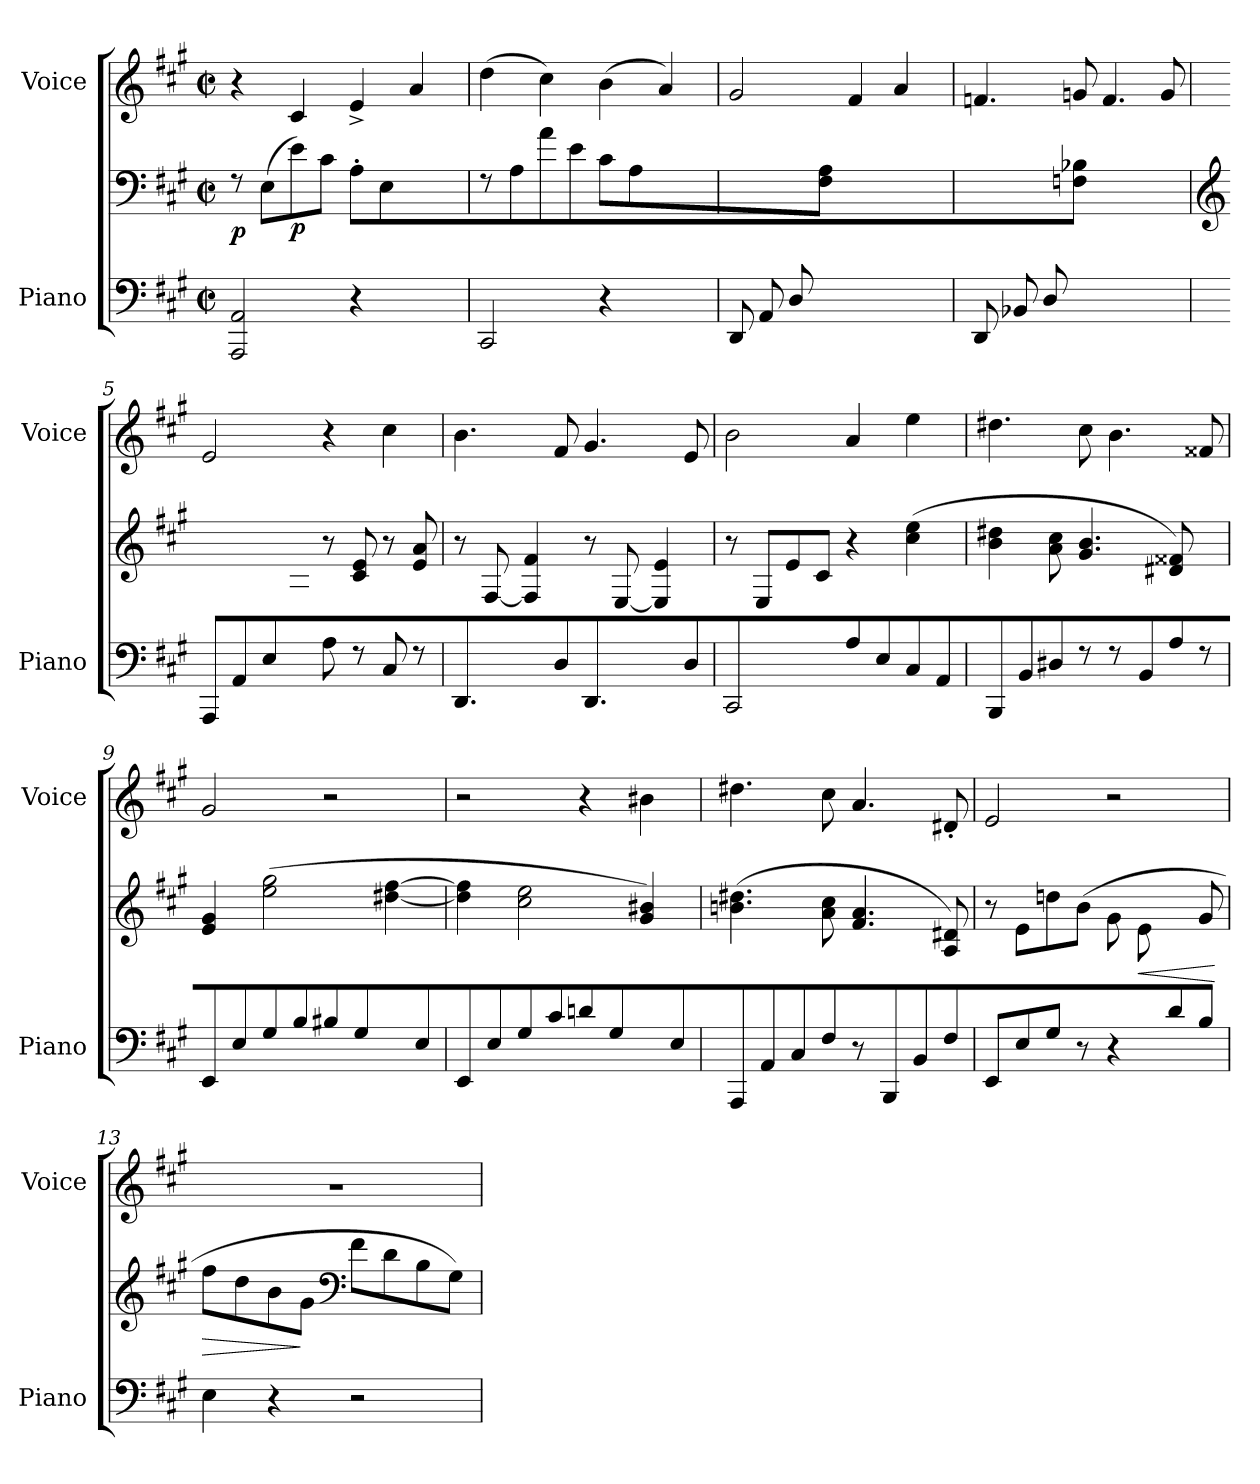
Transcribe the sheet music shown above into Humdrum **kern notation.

**kern	**kern	**dynam	**kern
*part2	*part2	*part2	*part1
*staff3	*staff2	*staff2/3	*staff1
*I"Piano	*	*	*I"Voice
*I'Piano	*	*	*I'Voice
*clefF4	*clefF4	*	*clefG2
*k[f#c#g#]	*k[f#c#g#]	*	*k[f#c#g#]
*M2/2	*M2/2	*	*M2/2
*met(c|)	*met(c|)	*	*met(c|)
=1	=1	=1	=1
*^	*	*	*
!	!	!	!LO:DY:a=2	!
2.ryy	2AAA/ 2AA/	8rE	p	4r
.	.	(<8E\L	.	.
!	!	!	!LO:DY:b	!
.	.	(>8e\)	p	4c#/
.	.	8c#\J	.	.
.	4r	8A'<\L	.	4e^</
.	.	8E\	.	.
8C#/	4ryy	4ryy	.	4a/
8AA/J)	.	.	.	.
=2	=2	=2	=2	=2
2.ryy	2CC#/	8rE	.	(>4dd\
.	.	(>8A\L	.	.
.	.	8a\	.	4cc#\)
.	.	8e\J	.	.
.	4r	8c#\L	.	(>4b\
.	.	8A\	.	.
8E/	4ryy	4ryy	.	4a/)
8C#/J)	.	.	.	.
*v	*v	*	*	*
=3	=3	=3	=3
8DD/L	4.ryy	.	2g#/
8AA/	.	.	.
8D/	.	.	.
2ryy	8F#\ 8A\J	.	.
.	2ryy	.	4f#/
.	.	.	4a/
8ryy	.	.	.
=4	=4	=4	=4
8DD/L	4.ryy	.	4.fn/
8BB-X/	.	.	.
8D/	.	.	.
2ryy	8Fn\ 8B-X\J	.	8gn/
.	2ryy	.	4.f/
8ryy	.	.	8g/
!!LO:LB:g=z
=5	=5	=5	=5
*	*clefG2	*	*
*^	*	*	*
8AAA/L	2ryy	4.ryy	.	2e/
8AA/	.	.	.	.
8E/	.	.	.	.
2ryy	.	8A\ 8c#\J	.	.
.	8A\	8r	.	4r
.	8rE	8c#/ 8e/	.	.
.	8C#/	8r	.	4cc#\
8ryy	8rE	8e/ 8a/	.	.
*v	*v	*	*	*
=6	=6	=6	=6
4.DD/	8r	.	4.b\
.	[<8F#/	.	.
.	4F#/] 4f#/	.	.
8D\	.	.	8f#/
4.DD/	8r	.	4.g#/
.	[<8E/	.	.
.	4E/] 4e/	.	.
8D\	.	.	8e/
=7	=7	=7	=7
2CC#/	8r	.	2b\
.	(<8E/L	.	.
.	8e/	.	.
.	8c#/J	.	.
8A/L	4r	.	4a/
8E/	.	.	.
8C#/	(>4cc#\ 4ee\	.	4ee\
8AA/J)	.	.	.
=8	=8	=8	=8
8BBB/L	4b\ 4dd#X\	.	4.dd#X\
8BB/	.	.	.
8D#X/J	8a\ 8cc#\	.	.
8rE	4.g#/ 4.b/	.	8cc#\
8rE	.	.	4.b\
8BB\L	.	.	.
8A\J	8d#X/ 8f##X/)	.	.
8rE	8ryy	.	8f##X/
!!LO:LB:g=z
=9	=9	=9	=9
8EE/L	4e/ 4g#/	.	2g#/
8E/	.	.	.
8G#/	(>2ee\ 2gg#\	.	.
8B/J	.	.	.
8B#X\	.	.	2r
4G#\	.	.	.
.	[<4dd#X\ [>4ff#\	.	.
8E\	.	.	.
=10	=10	=10	=10
8EE\L	4dd#\] 4ff#\]	.	2r
8E\	.	.	.
8G#\	2cc#\ 2ee\	.	.
8c#\J	.	.	.
8dn\	.	.	4r
4G#\	.	.	.
.	4g#/ 4b#X/)	.	4b#X\
8E\	.	.	.
=11	=11	=11	=11
8AAA/L	(>4.bn\ 4.dd#X\	.	4.dd#X\
8AA/	.	.	.
8C#/	.	.	.
8F#/J	8a\ 8cc#\	.	8cc#\
8r	4.f#/ 4.a/	.	4.a/
8BBB/L	.	.	.
8BB/	.	.	.
8F#/J	8A/ 8d#X/)	.	8d#X'</
=12	=12	=12	=12
*^	*^	*	*
2.ryy	8EE/L	8r	2..ryy	.	2e/
.	8E/	8e\L	.	.	.
.	8G#/J	8ddn\	.	.	.
.	8r	(>8b\J	.	.	.
.	4r	8g#\L	.	.	2r
!	!	!	!	!LO:HP:b	!
.	.	8e\	.	<	.
8d/	4ryy	4ryy	.	.	.
8B/J	.	.	(>8g#/	.	.
*v	*v	*	*	*	*
*	*v	*v	*	*
.	.	[	.
=13	=13	=13	=13
!	!	!LO:HP:b	!
4E\)	8ff#\L	>	1rcc
.	8dd\	.	.
4r	8b\	.	.
.	8g#\J	]	.
*	*clefF4	*	*
2r	8f#\L	.	.
.	8d\	.	.
.	8B\	.	.
.	8G#\J)	.	.
=	=	=	=
*-	*-	*-	*-
